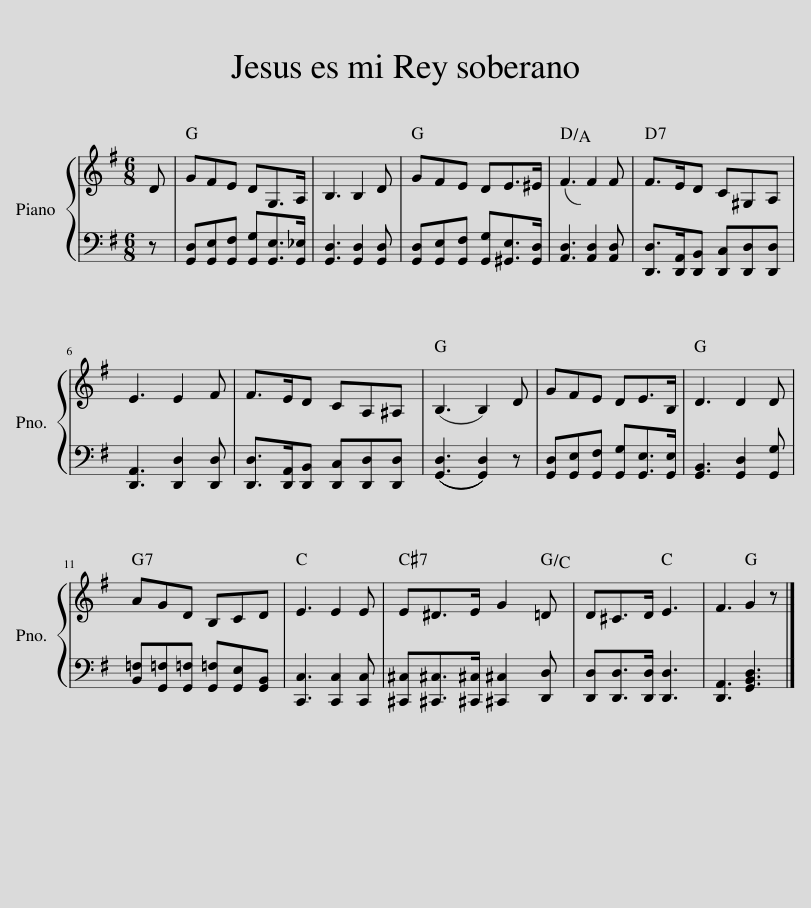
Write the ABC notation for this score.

X:1
%%score { 1 | 2 }
L:1/8
M:6/8
I:linebreak $
K:G
V:1 treble
V:2 bass
V:1
 D | GFE DG,>A, | B,3 B,2 D | GFE DE>^E | F3 F2 F | %5
 F>ED C^G,A, |$ E3 E2 F | F>ED CA,^A, | (B,3 B,2) D | GFE DE>B, | %10
 D3 D2 D |$ AGD B,CD | E3 E2 E | E^D>E G2 =D | D^C>D E3 | %15
 F3 G2 z |] %16
V:2
 z | [G,,D,][G,,E,][G,,F,] [G,,G,][G,,E,]>[G,,_E,] | [G,,D,]3 [G,,D,]2 [G,,D,] | [G,,D,][G,,E,][G,,F,] [G,,G,][^G,,E,]>[G,,D,] | [A,,D,]3 [A,,D,]2 [A,,D,] | %5
 [D,,D,]>[D,,A,,][D,,B,,] [D,,C,][D,,D,][D,,D,] |$ [D,,A,,]3 [D,,D,]2 [D,,D,] | [D,,D,]>[D,,A,,][D,,B,,] [D,,C,][D,,D,][D,,D,] | ((([G,,D,]3 [G,,D,]2))) z | [G,,D,][G,,E,][G,,F,] [G,,G,][G,,E,]>[G,,E,] | %10
 [G,,B,,]3 [G,,D,]2 [G,,G,] |$ [B,,=F,][G,,=F,][G,,=F,] [G,,=F,][G,,E,][G,,B,,] | [C,,C,]3 [C,,C,]2 [C,,C,] | [^C,,^C,][^C,,^C,]>[^C,,^C,] [^C,,^C,]2 [D,,D,] | [D,,D,][D,,D,]>[D,,D,] [D,,D,]3 | %15
 [D,,A,,]3 [G,,B,,D,]3 |] %16
